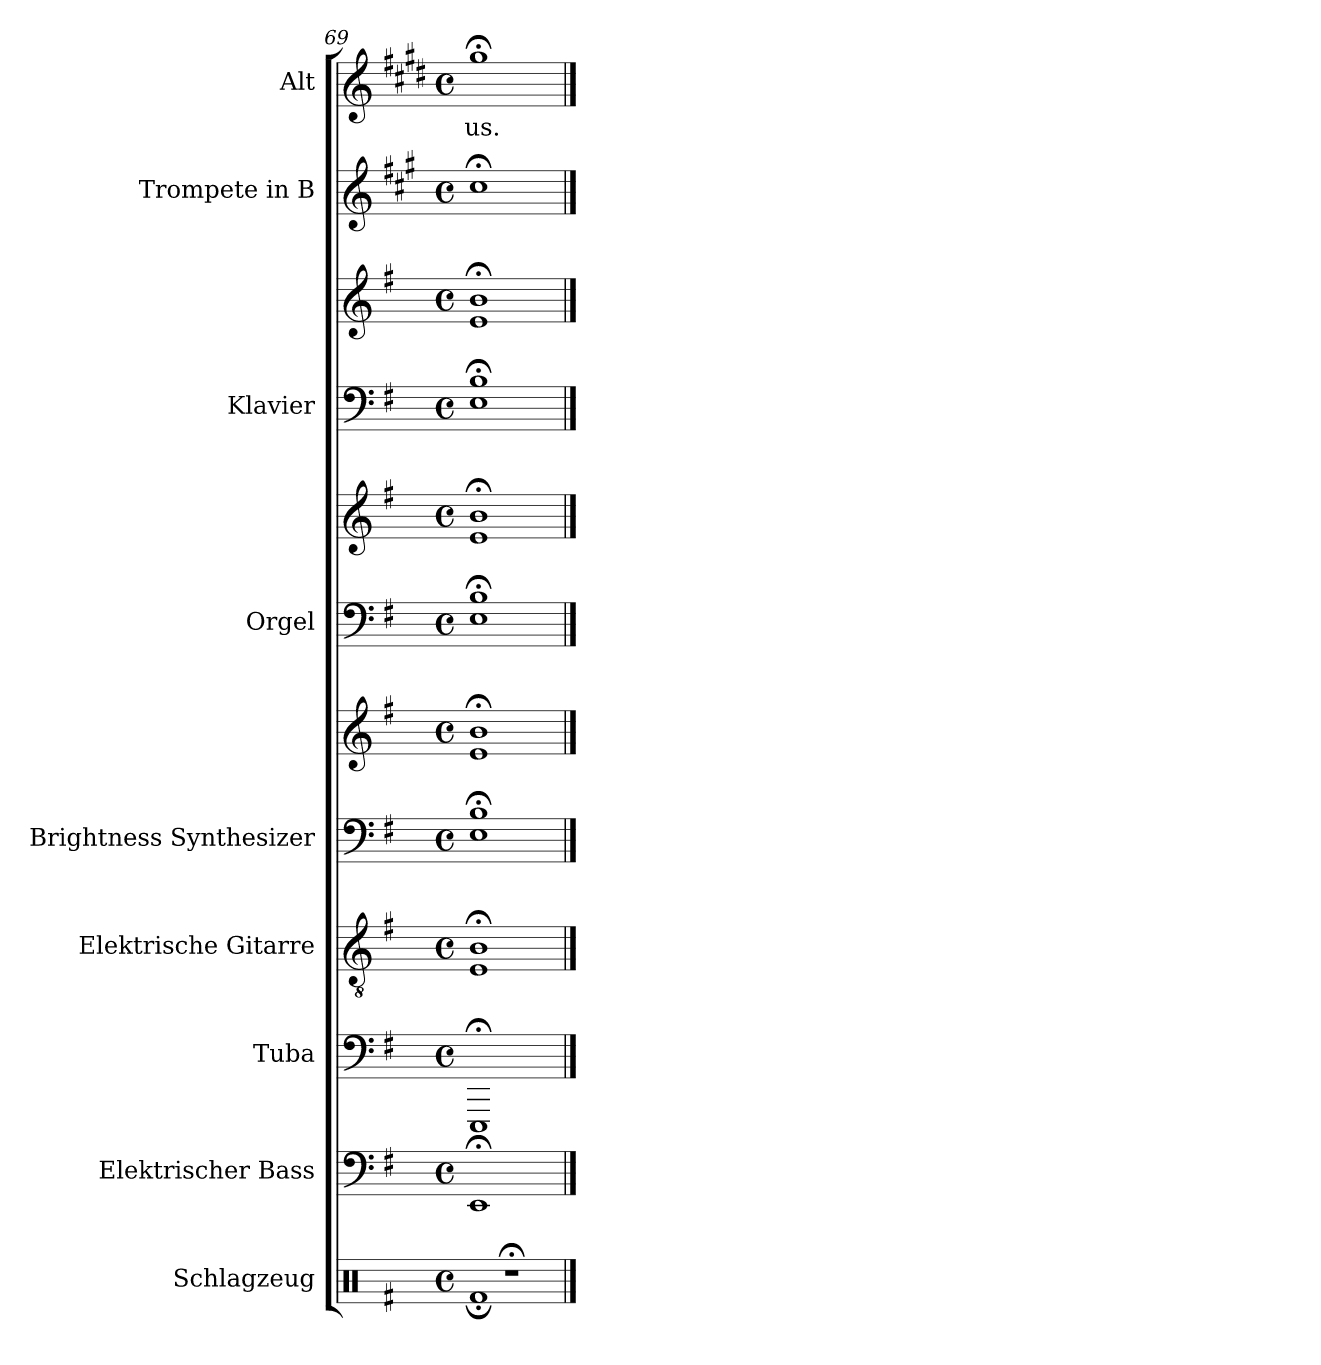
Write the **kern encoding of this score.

**kern	**kern	**kern	**kern	**kern	**kern	**kern	**kern	**kern	**kern	**kern	**kern	**text
*part9	*part8	*part7	*part6	*part5	*part5	*part4	*part4	*part3	*part3	*part2	*part1	*part1
*staff12	*staff11	*staff10	*staff9	*staff8	*staff7	*staff6	*staff5	*staff4	*staff3	*staff2	*staff1	*staff1
*I"Schlagzeug	*I"Elektrischer Bass	*I"Tuba	*I"Elektrische Gitarre	*I"Brightness Synthesizer	*	*I"Orgel	*	*I"Klavier	*	*I"Trompete in B	*I"Alt	*
*I'Schlgz.	*I'E. B.	*I'Tba.	*I'E-Git.	*I'Synth.	*	*I'Org.	*	*I'Klav.	*	*	*I'A.	*
*clefX	*clefF4	*clefF4	*clefGv2	*clefF4	*clefG2	*clefF4	*clefG2	*clefF4	*clefG2	*clefG2	*clefG2	*
*	*ITrd7c12	*	*	*	*	*	*	*	*	*ITrd1c2	*ITrd5c9	*
*k[f#]	*k[f#]	*k[f#]	*k[f#]	*k[f#]	*k[f#]	*k[f#]	*k[f#]	*k[f#]	*k[f#]	*k[f#]	*k[f#]	*
*M4/4	*M4/4	*M4/4	*M4/4	*M4/4	*M4/4	*M4/4	*M4/4	*M4/4	*M4/4	*M4/4	*M4/4	*
*met(c)	*met(c)	*met(c)	*met(c)	*met(c)	*met(c)	*met(c)	*met(c)	*met(c)	*met(c)	*met(c)	*met(c)	*
=69	=69	=69	=69	=69	=69	=69	=69	=69	=69	=69	=69	=69
*^	*	*	*	*	*	*	*	*	*	*	*	*
!	!	!	!	!	!	!	!	!	!	!	!	!	!LO:LY:b
1r;<	1Rf;	1EEE;<	1EEE;<	1E;< 1B;<	1E;< 1B;<	1e;< 1b;<	1E;< 1B;<	1e;< 1b;<	1E;< 1B;<	1e;< 1b;<	1b;<	1b;<	us.
*v	*v	*	*	*	*	*	*	*	*	*	*	*	*
==	==	==	==	==	==	==	==	==	==	==	==	==
*-	*-	*-	*-	*-	*-	*-	*-	*-	*-	*-	*-	*-
